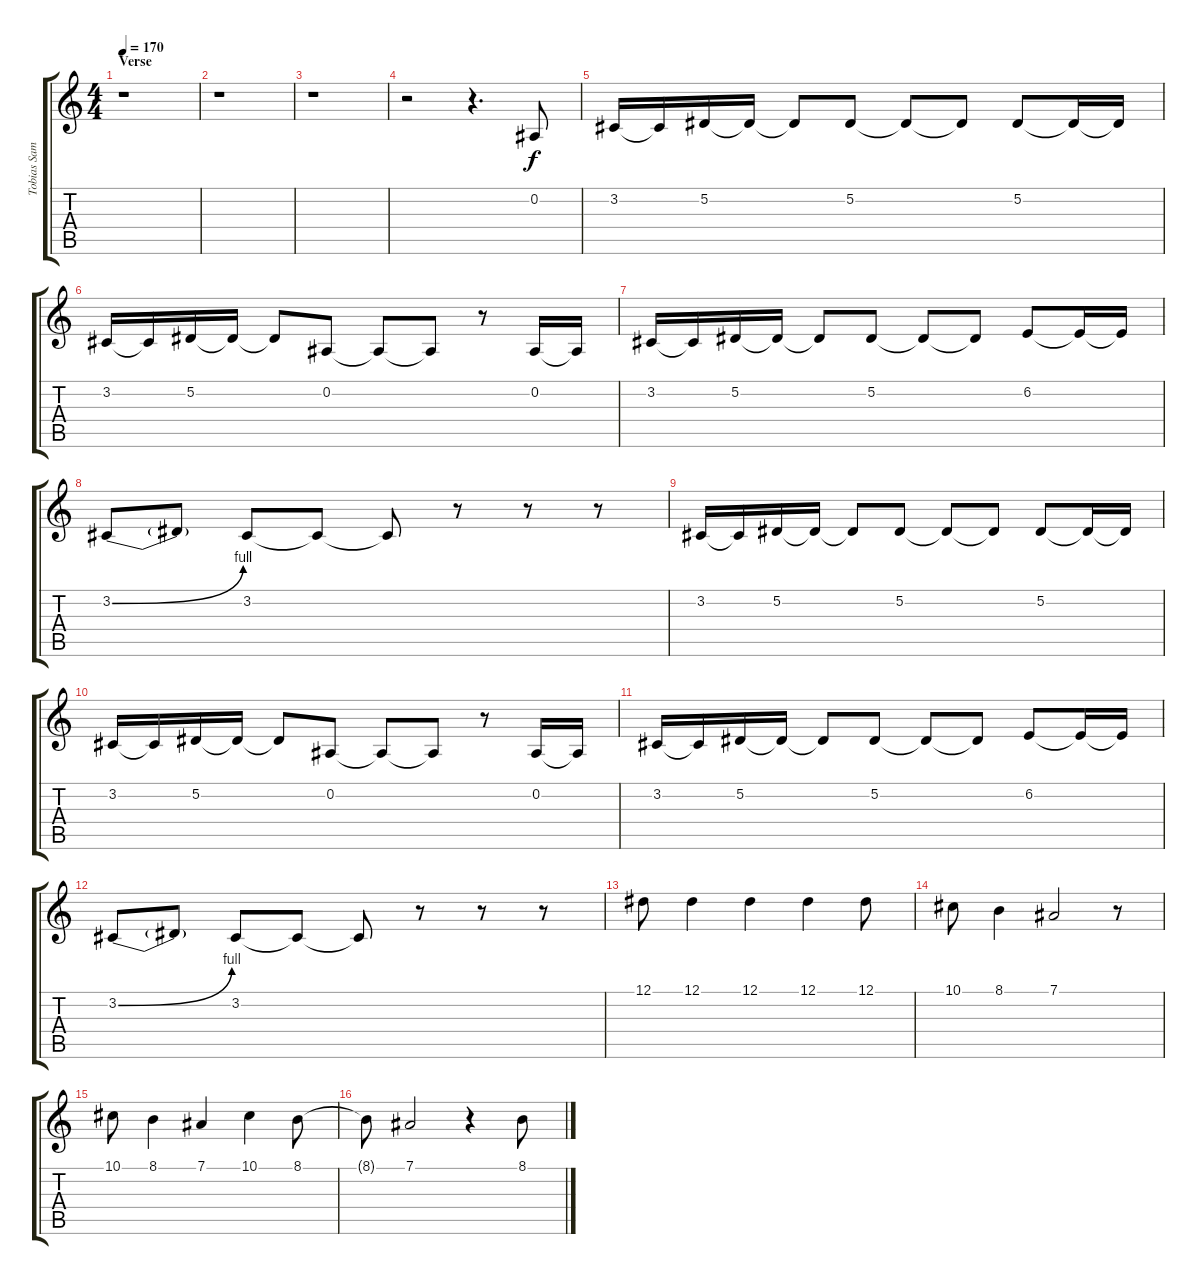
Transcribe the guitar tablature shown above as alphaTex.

\track ("Tobias Sammet - Voice" "Tobias Sam") {instrument flute}
\staff {score tabs}
\tuning (Eb4 Bb3 Gb3 Db3 Ab2 Eb2) {hide}
\ts (4 4)
\section ("" "Verse")
\tempo 170
\clef g2
\ks c
r.1{dy f} |
r.1 |
r.1 |
r.2 r.4{d} 0.2.8 |
3.2.16 3.2{t}.16 5.2.16 5.2{t}.16 5.2{t}.8 5.2.8 5.2{t}.8 5.2{t}.8 5.2.8 5.2{t}.16 5.2{t}.16 |
3.2.16 3.2{t}.16 5.2.16 5.2{t}.16 5.2{t}.8 0.2.8 0.2{t}.8 0.2{t}.8 r.8 0.2.16 0.2{t}.16 |
3.2.16 3.2{t}.16 5.2.16 5.2{t}.16 5.2{t}.8 5.2.8 5.2{t}.8 5.2{t}.8 6.2.8 6.2{t}.16 6.2{t}.16 |
3.2{be (bend 0 0 60 4)}.8 3.2{t}.8 3.2.8 3.2{t}.8 3.2{t}.8 r.8 r.8 r.8 |
3.2.16 3.2{t}.16 5.2.16 5.2{t}.16 5.2{t}.8 5.2.8 5.2{t}.8 5.2{t}.8 5.2.8 5.2{t}.16 5.2{t}.16 |
3.2.16 3.2{t}.16 5.2.16 5.2{t}.16 5.2{t}.8 0.2.8 0.2{t}.8 0.2{t}.8 r.8 0.2.16 0.2{t}.16 |
3.2.16 3.2{t}.16 5.2.16 5.2{t}.16 5.2{t}.8 5.2.8 5.2{t}.8 5.2{t}.8 6.2.8 6.2{t}.16 6.2{t}.16 |
3.2{be (bend 0 0 60 4)}.8 3.2{t}.8 3.2.8 3.2{t}.8 3.2{t}.8 r.8 r.8 r.8 |
12.1.8 12.1.4 12.1.4 12.1.4 12.1.8 |
10.1.8 8.1.4 7.1.2 r.8 |
10.1.8 8.1.4 7.1.4 10.1.4 8.1.8 |
8.1{t}.8 7.1.2 r.4 8.1.8
